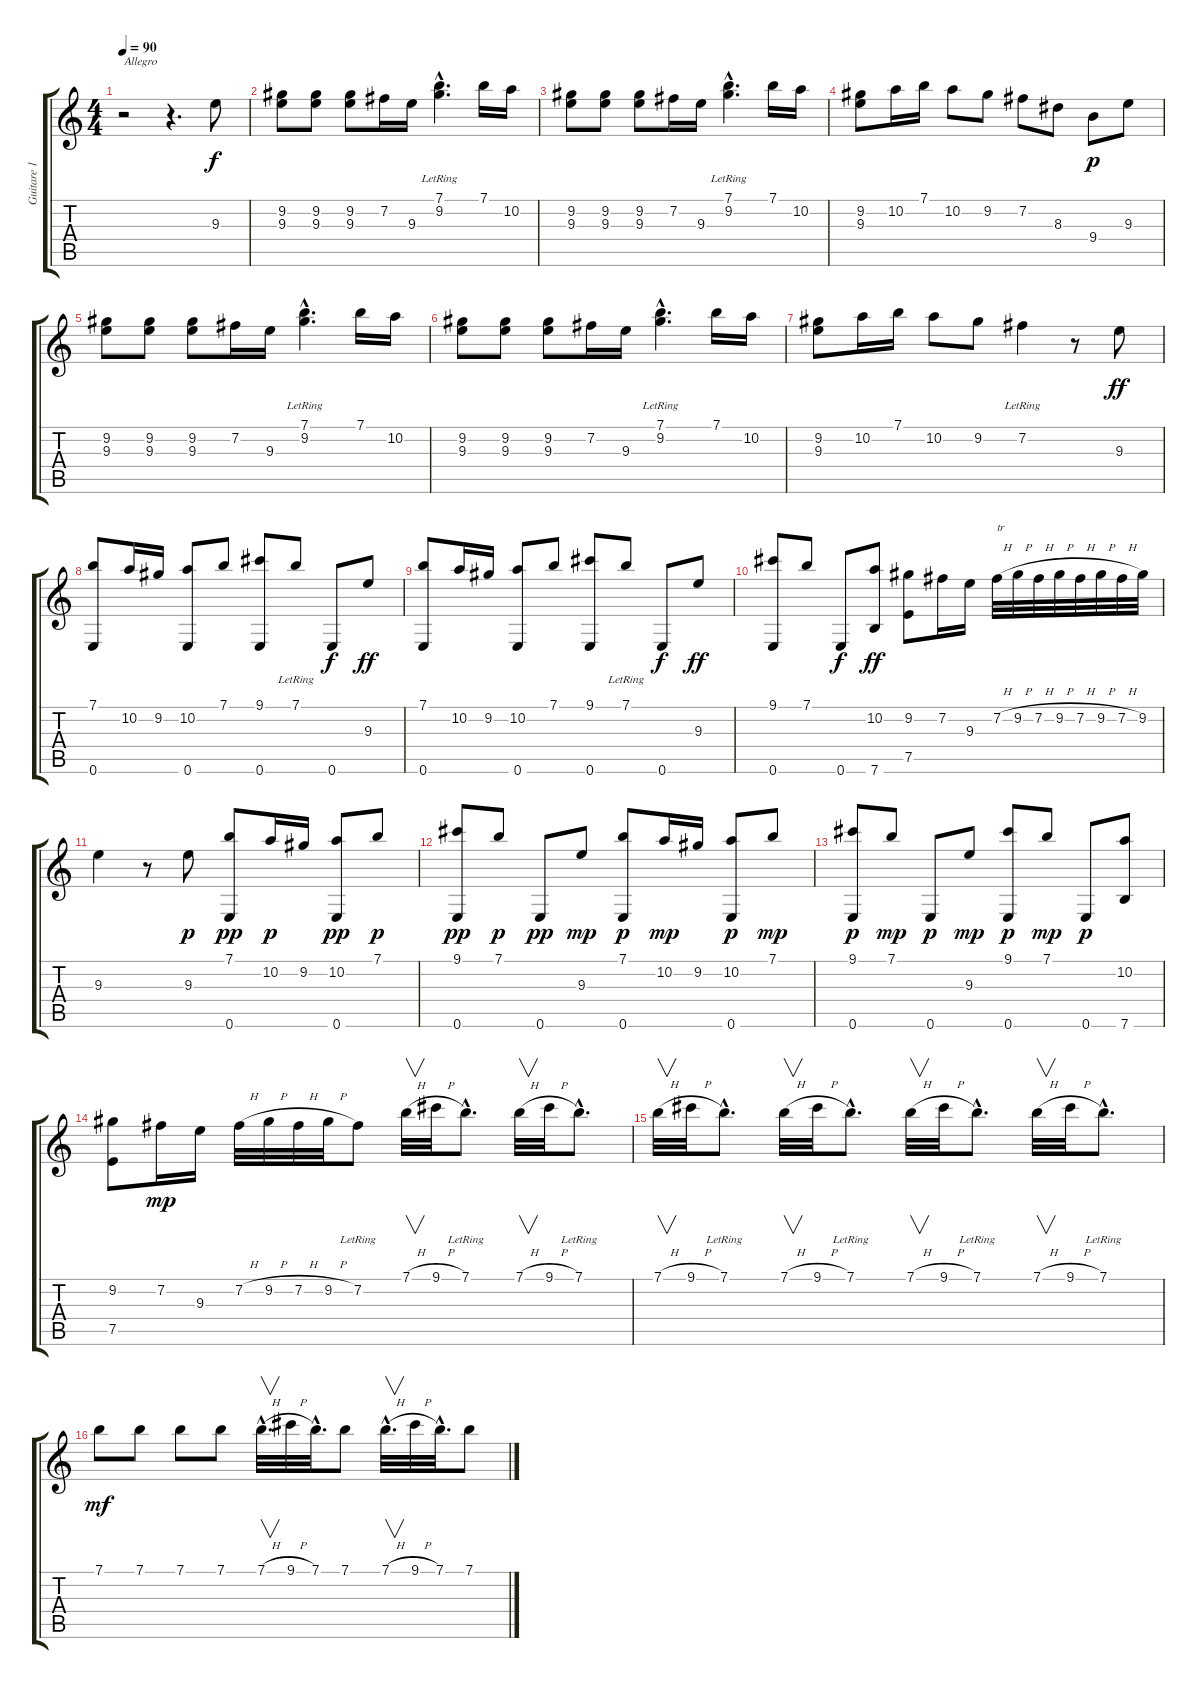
\track ("Guitare 1" "Guitare 1") {instrument acousticguitarnylon}
\staff {score tabs}
\tuning (E4 B3 G3 D3 A2 E2) {hide}
\ts (4 4)
\tempo 90
\clef g2
\ks c
r.2{txt "Allegro" dy f instrument acousticguitarnylon} r.4{d} 9.3.8 |
(9.2 9.3).8 (9.2 9.3).8 (9.2 9.3).8 7.2.16 9.3.16 (7.1{hac lr} 9.2{hac lr}).4{d} 7.1.16 10.2.16 |
(9.2 9.3).8 (9.2 9.3).8 (9.2 9.3).8 7.2.16 9.3.16 (7.1{hac lr} 9.2{hac lr}).4{d} 7.1.16 10.2.16 |
(9.2 9.3).8 10.2.16 7.1.16 10.2.8 9.2.8 7.2.8 8.3.8 9.4.8{dy p} 9.3.8 |
(9.2 9.3).8 (9.2 9.3).8 (9.2 9.3).8 7.2.16 9.3.16 (7.1{hac lr} 9.2{hac lr}).4{d} 7.1.16 10.2.16 |
(9.2 9.3).8 (9.2 9.3).8 (9.2 9.3).8 7.2.16 9.3.16 (7.1{hac lr} 9.2{hac lr}).4{d} 7.1.16 10.2.16 |
(9.2 9.3).8 10.2.16 7.1.16 10.2.8 9.2.8 7.2{lr}.4 r.8 9.3.8{dy ff} |
(7.1 0.6).8 10.2.16 9.2.16 (10.2 0.6).8 7.1.8 (9.1 0.6).8 7.1{lr}.8 0.6.8{dy f} 9.3.8{dy ff} |
(7.1 0.6).8 10.2.16 9.2.16 (10.2 0.6).8 7.1.8 (9.1 0.6).8 7.1{lr}.8 0.6.8{dy f} 9.3.8{dy ff} |
(9.1 0.6).8 7.1.8 0.6.8{dy f} (10.2 7.6).8{dy ff} (9.2 7.5).8 7.2.16 9.3.16 7.2{h}.32{txt "tr"} 9.2{h}.32 7.2{h}.32 9.2{h}.32 7.2{h}.32 9.2{h}.32 7.2{h}.32 9.2.32 |
9.3.4 r.8 9.3.8{dy p} (7.1 0.6).8{dy pp} 10.2.16{dy p} 9.2.16 (10.2 0.6).8{dy pp} 7.1.8{dy p} |
(9.1 0.6).8{dy pp} 7.1.8{dy p} 0.6.8{dy pp} 9.3.8{dy mp} (7.1 0.6).8{dy p} 10.2.16{dy mp} 9.2.16 (10.2 0.6).8{dy p} 7.1.8{dy mp} |
(9.1 0.6).8{dy p} 7.1.8{dy mp} 0.6.8{dy p} 9.3.8{dy mp} (9.1 0.6).8{dy p} 7.1.8{dy mp} 0.6.8{dy p} (10.2 7.6).8 |
(9.2 7.5).8 7.2.16{dy mp} 9.3.16 7.2{h}.32 9.2{h}.32 7.2{h}.32 9.2{h}.32 7.2{lr}.8 7.1{h}.32{v} 9.1{h}.32 7.1{hac lr}.8{d} 7.1{h}.32{v} 9.1{h}.32 7.1{hac lr}.8{d} |
7.1{h}.32{v} 9.1{h}.32 7.1{hac lr}.8{d} 7.1{h}.32{v} 9.1{h}.32 7.1{hac lr}.8{d} 7.1{h}.32{v} 9.1{h}.32 7.1{hac lr}.8{d} 7.1{h}.32{v} 9.1{h}.32 7.1{hac lr}.8{d} |
7.1.8{dy mf} 7.1.8 7.1.8 7.1.8 7.1{h hac}.32{v d} 9.1{h}.32 7.1{hac}.32{d} 7.1.8 7.1{h hac}.32{v d} 9.1{h}.32 7.1{hac}.32{d} 7.1.8
